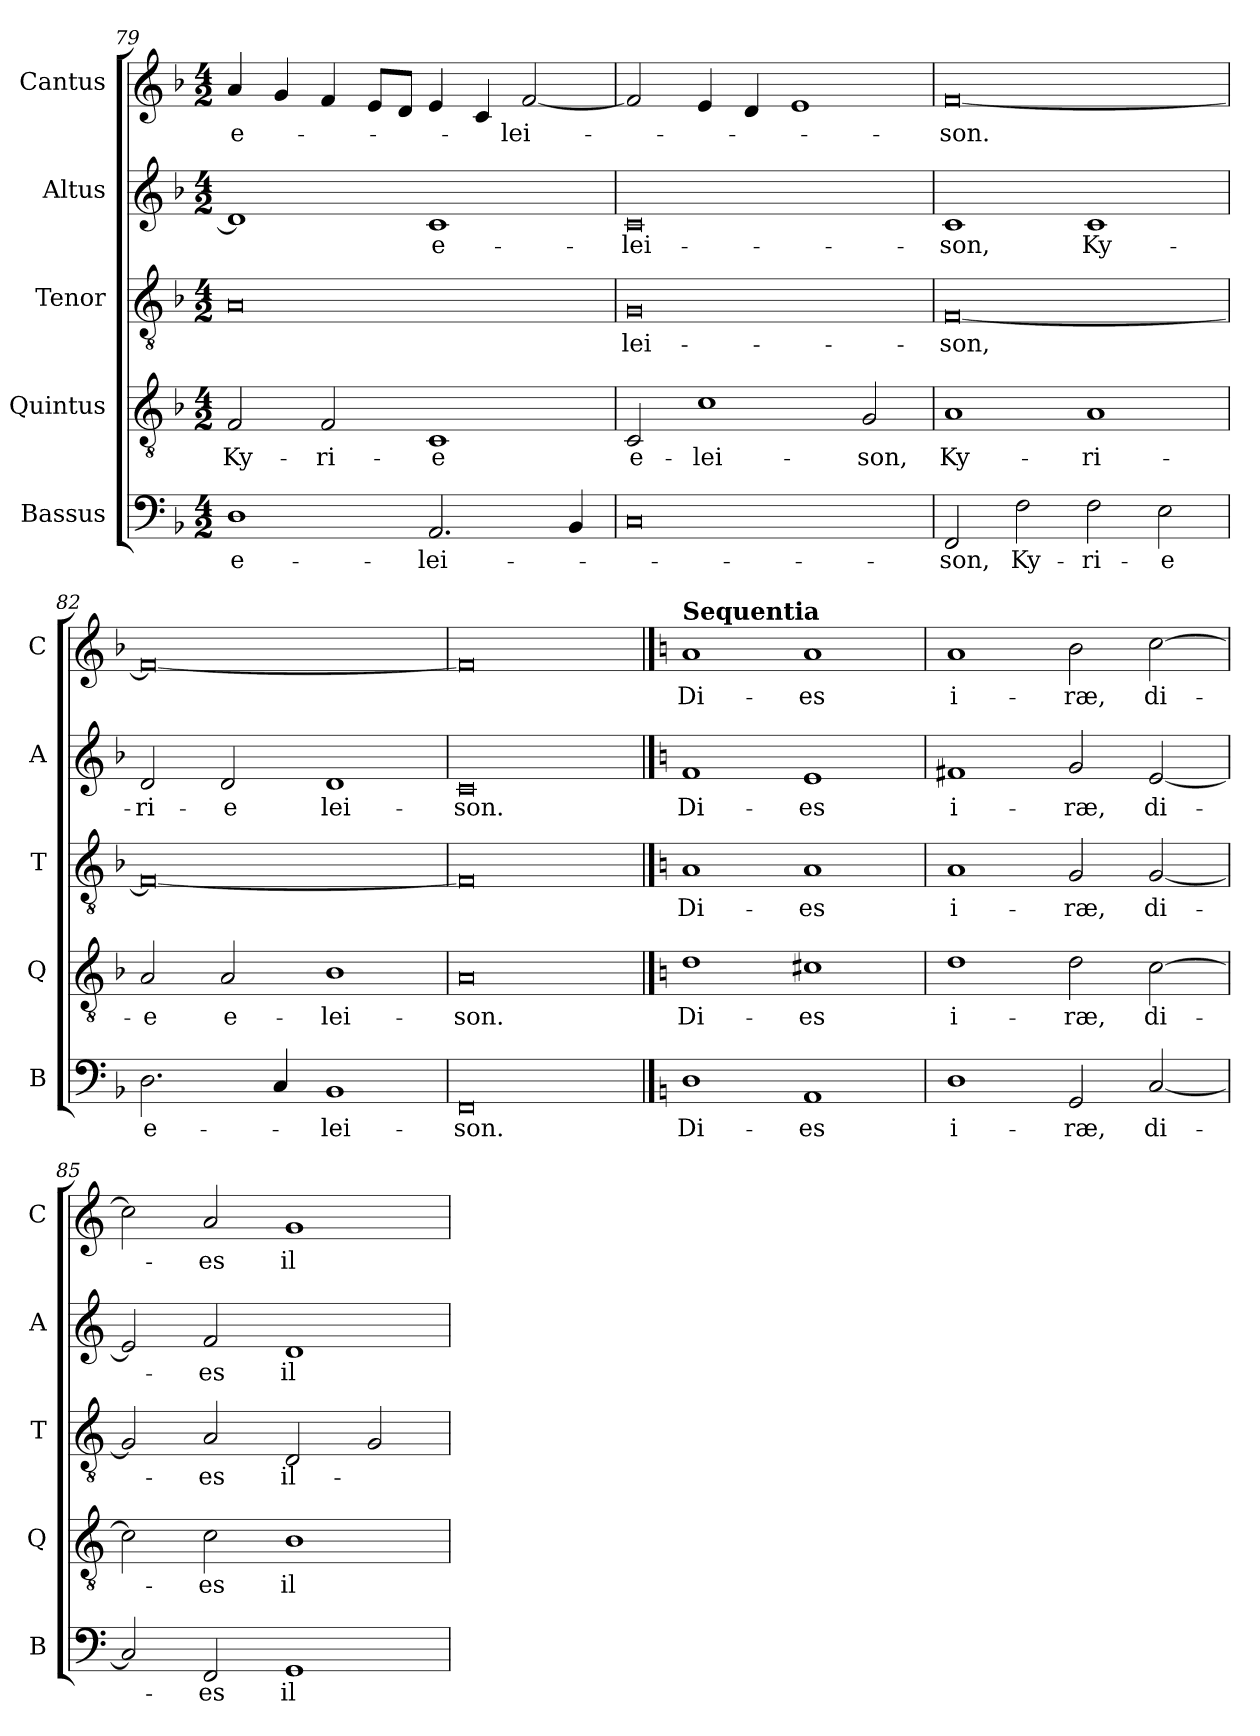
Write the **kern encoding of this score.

**kern	**text	**kern	**text	**kern	**text	**kern	**text	**kern	**text
*part5	*part5	*part4	*part4	*part3	*part3	*part2	*part2	*part1	*part1
*staff5	*staff5	*staff4	*staff4	*staff3	*staff3	*staff2	*staff2	*staff1	*staff1
*I"Bassus	*	*I"Quintus	*	*I"Tenor	*	*I"Altus	*	*I"Cantus	*
*I'B	*	*I'Q	*	*I'T	*	*I'A	*	*I'C	*
!!LO:LB:g=z
*clefF4	*	*clefGv2	*	*clefGv2	*	*clefG2	*	*clefG2	*
*k[b-]	*	*k[b-]	*	*k[b-]	*	*k[b-]	*	*k[b-]	*
*F:	*	*F:	*	*F:	*	*F:	*	*F:	*
*M4/2	*	*M4/2	*	*M4/2	*	*M4/2	*	*M4/2	*
=79	=79	=79	=79	=79	=79	=79	=79	=79	=79
!	!LO:LY:b	!	!	!	!	!	!	!	!
!	!	!	!LO:LY:b	!	!	!	!	!	!
!	!	!	!	!	!	!	!	!	!LO:LY:b
1D	e-	2F/	Ky-	0A	.	1d]	.	4a/	e-
.	.	.	.	.	.	.	.	4g/	.
!	!	!	!LO:LY:b	!	!	!	!	!	!
.	.	2F/	-ri-	.	.	.	.	4f/	.
.	.	.	.	.	.	.	.	8e/L	.
.	.	.	.	.	.	.	.	8d/J	.
!	!LO:LY:b	!	!	!	!	!	!	!	!
!	!	!	!LO:LY:b	!	!	!	!	!	!
!	!	!	!	!	!	!	!LO:LY:b	!	!
2.AA/	-lei-	1C	-e	.	.	1c	e-	4e/	.
.	.	.	.	.	.	.	.	4c/	.
!	!	!	!	!	!	!	!	!	!LO:LY:b
.	.	.	.	.	.	.	.	[2f/	-lei-
4BB-/	.	.	.	.	.	.	.	.	.
=80	=80	=80	=80	=80	=80	=80	=80	=80	=80
!	!	!	!LO:LY:b	!	!	!	!	!	!
!	!	!	!	!	!LO:LY:b	!	!	!	!
!	!	!	!	!	!	!	!LO:LY:b	!	!
0C	.	2C/	e-	0G	-lei-	0c	-lei-	2f/]	.
!	!	!	!LO:LY:b	!	!	!	!	!	!
.	.	1c	-lei-	.	.	.	.	4e/	.
.	.	.	.	.	.	.	.	4d/	.
.	.	.	.	.	.	.	.	1e	.
!	!	!	!LO:LY:b	!	!	!	!	!	!
.	.	2G/	-son,	.	.	.	.	.	.
=81	=81	=81	=81	=81	=81	=81	=81	=81	=81
!	!LO:LY:b	!	!	!	!	!	!	!	!
!	!	!	!LO:LY:b	!	!	!	!	!	!
!	!	!	!	!	!LO:LY:b	!	!	!	!
!	!	!	!	!	!	!	!LO:LY:b	!	!
!	!	!	!	!	!	!	!	!	!LO:LY:b
2FF/	-son,	1A	Ky-	[0F	-son,	1c	-son,	[0f	-son.
!	!LO:LY:b	!	!	!	!	!	!	!	!
2F\	Ky-	.	.	.	.	.	.	.	.
!	!LO:LY:b	!	!	!	!	!	!	!	!
!	!	!	!LO:LY:b	!	!	!	!	!	!
!	!	!	!	!	!	!	!LO:LY:b	!	!
2F\	-ri-	1A	-ri-	.	.	1c	Ky-	.	.
!	!LO:LY:b	!	!	!	!	!	!	!	!
2E\	-e	.	.	.	.	.	.	.	.
=82	=82	=82	=82	=82	=82	=82	=82	=82	=82
!	!LO:LY:b	!	!	!	!	!	!	!	!
!	!	!	!LO:LY:b	!	!	!	!	!	!
!	!	!	!	!	!	!	!LO:LY:b	!	!
2.D\	e-	2A/	-e	0F_	.	2d/	-ri-	0f_	.
!	!	!	!LO:LY:b	!	!	!	!	!	!
!	!	!	!	!	!	!	!LO:LY:b	!	!
.	.	2A/	e-	.	.	2d/	-e	.	.
4C/	.	.	.	.	.	.	.	.	.
!	!LO:LY:b	!	!	!	!	!	!	!	!
!	!	!	!LO:LY:b	!	!	!	!	!	!
!	!	!	!	!	!	!	!LO:LY:b	!	!
1BB-	-lei-	1B-	-lei-	.	.	1d	lei-	.	.
=83	=83	=83	=83	=83	=83	=83	=83	=83	=83
!	!LO:LY:b	!	!	!	!	!	!	!	!
!	!	!	!LO:LY:b	!	!	!	!	!	!
!	!	!	!	!	!	!	!LO:LY:b	!	!
0FF	-son.	0A	-son.	0F]	.	0c	-son.	0f]	.
!!LO:PB:g=z
==83X3	==83X3	==83X3	==83X3	==83X3	==83X3	==83X3	==83X3	==83X3	==83X3
*k[]	*	*k[]	*	*k[]	*	*k[]	*	*k[]	*
*C:	*	*C:	*	*C:	*	*C:	*	*C:	*
!	!LO:LY:b	!	!	!	!	!	!	!	!
!	!	!	!LO:LY:b	!	!	!	!	!	!
!	!	!	!	!	!LO:LY:b	!	!	!	!
!	!	!	!	!	!	!	!LO:LY:b	!	!
!	!	!	!	!	!	!	!	!LO:TX:a:B:t=Sequentia	!
!	!	!	!	!	!	!	!	!	!LO:LY:b
1D	Di-	1d	Di-	1A	Di-	1f	Di-	1a	Di-
!	!LO:LY:b	!	!	!	!	!	!	!	!
!	!	!	!LO:LY:b	!	!	!	!	!	!
!	!	!	!	!	!LO:LY:b	!	!	!	!
!	!	!	!	!	!	!	!LO:LY:b	!	!
!	!	!	!	!	!	!	!	!	!LO:LY:b
1AA	-es	1c#X	-es	1A	-es	1e	-es	1a	-es
=84	=84	=84	=84	=84	=84	=84	=84	=84	=84
!	!LO:LY:b	!	!	!	!	!	!	!	!
!	!	!	!LO:LY:b	!	!	!	!	!	!
!	!	!	!	!	!LO:LY:b	!	!	!	!
!	!	!	!	!	!	!	!LO:LY:b	!	!
!	!	!	!	!	!	!	!	!	!LO:LY:b
1D	i-	1d	i-	1A	i-	1f#X	i-	1a	i-
!	!LO:LY:b	!	!	!	!	!	!	!	!
!	!	!	!LO:LY:b	!	!	!	!	!	!
!	!	!	!	!	!LO:LY:b	!	!	!	!
!	!	!	!	!	!	!	!LO:LY:b	!	!
!	!	!	!	!	!	!	!	!	!LO:LY:b
2GG/	-ræ,	2d\	-ræ,	2G/	-ræ,	2g/	-ræ,	2b\	-ræ,
!	!LO:LY:b	!	!	!	!	!	!	!	!
!	!	!	!LO:LY:b	!	!	!	!	!	!
!	!	!	!	!	!LO:LY:b	!	!	!	!
!	!	!	!	!	!	!	!LO:LY:b	!	!
!	!	!	!	!	!	!	!	!	!LO:LY:b
[2C/	di-	[2c\	di-	[2G/	di-	[2e/	di-	[2cc\	di-
=85	=85	=85	=85	=85	=85	=85	=85	=85	=85
2C/]	.	2c\]	.	2G/]	.	2e/]	.	2cc\]	.
!	!LO:LY:b	!	!	!	!	!	!	!	!
!	!	!	!LO:LY:b	!	!	!	!	!	!
!	!	!	!	!	!LO:LY:b	!	!	!	!
!	!	!	!	!	!	!	!LO:LY:b	!	!
!	!	!	!	!	!	!	!	!	!LO:LY:b
2FF/	-es	2c\	-es	2A/	-es	2f/	-es	2a/	-es
!	!LO:LY:b	!	!	!	!	!	!	!	!
!	!	!	!LO:LY:b	!	!	!	!	!	!
!	!	!	!	!	!LO:LY:b	!	!	!	!
!	!	!	!	!	!	!	!LO:LY:b	!	!
!	!	!	!	!	!	!	!	!	!LO:LY:b
1GG	il-	1B	il-	2D/	il-	1d	il-	1g	il-
.	.	.	.	2G/	.	.	.	.	.
=	=	=	=	=	=	=	=	=	=
*-	*-	*-	*-	*-	*-	*-	*-	*-	*-
